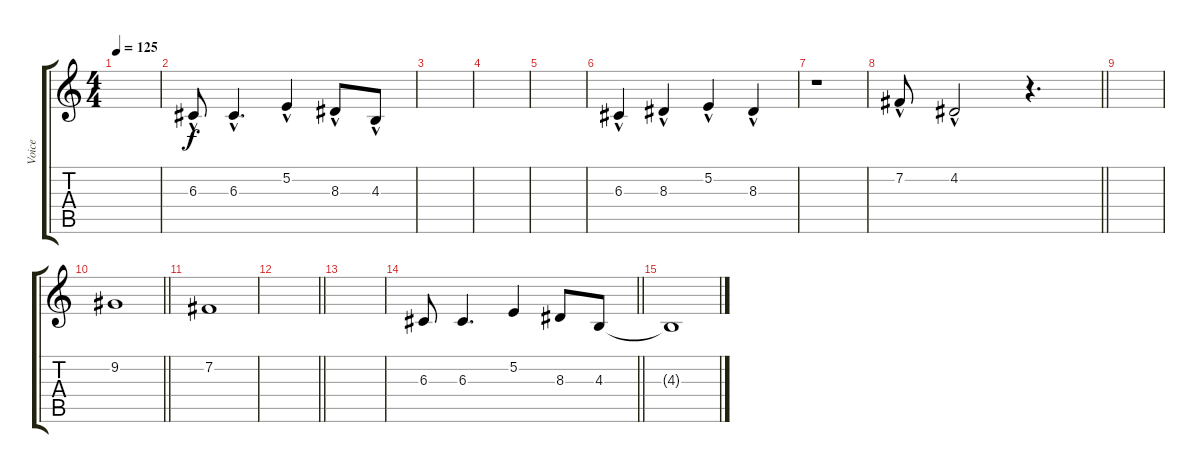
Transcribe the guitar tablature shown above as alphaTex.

\track ("Voice" "Voice") {instrument acousticgrandpiano}
\staff {score tabs}
\tuning (E4 B3 G3 D3 A2 E2) {hide}
\ts (4 4)
\tempo 125
\clef g2
\ks c
|
6.3{hac}.8 6.3{hac}.4{d} 5.2{hac}.4 8.3{hac}.8 4.3{hac}.8 |
|
|
|
6.3{hac}.4 8.3{hac}.4 5.2{hac}.4 8.3{hac}.4 |
r.1 |
\barLineRight lightlight
7.2{hac}.8 4.2{hac}.2 r.4{d} |
|
\barLineRight lightlight
9.2.1 |
7.2.1 |
\barLineRight lightlight
|
|
\barLineRight lightlight
6.3.8 6.3.4{d} 5.2.4 8.3.8 4.3.8 |
4.3{t}.1{dy f}
